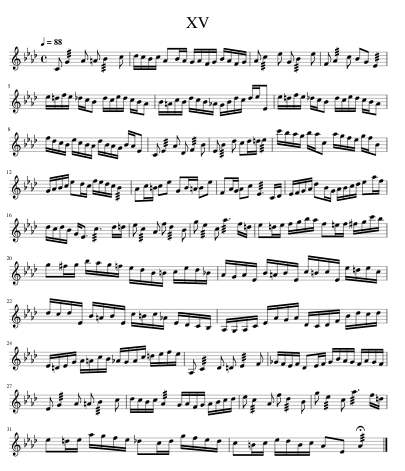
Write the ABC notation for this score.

X:1
L:1/8
Q:1/4=88
M:4/4
I:linebreak $
K:Ab
V:1 treble
V:1
 C !///!G2 A =A !///!B2 c | d/c/B/c/ AB/A/ G/A/F/G/ B/A/F/G/ | A !///!c2 e G !///!B2 e | F !///!A2 c BG !///!E2 |$ e/=d/f/e/ _d/c/B d/c/e/d/ c/B/A | %5
 B/=A/c/B/ d/c/B/_A/ G/B/d/c/ d/e/E | e/=d/f/e/ _d/c/B d/c/e/d/ c/B/A |$ f/d/c/B/ e/c/B/A/ d/B/A/G/ B/A/E | C !///!E2 A D !///!F2 B | E !///!B2 d cd/=d/ !///!e2 | %10
 c'/b/a/g/ b/a/c a/g/f/e/ g/f/B |$ G/A/B/c/ ed/c/ f/e/d/c/ !///!B2 | Ac/=B/ ce GB/=A/ Be | FA/G/ Ac !///!E3 C/D/ | E/F/G/A/ dB/G/ A/B/c/d/ ea/f/ |$ %15
 d/c/d/B/ G<E !///!c3 d/=d/ | e !///!c2 A f !///!d2 B | g !///!e2 c !///!a3 f/=d/ | e=d/e/ f/g/b/a/ f=e/f/ ^f/g/c'/b/ |$ g^f/g/ b/a/g/=f/ e/d/B/=B/ c/e/d/_B/ | %20
 A/G/A/E/ B/=A/B/E/ c/=B/c/E/ e/=d/e/c/ |$ d/c/d/E/ B/=A/B/E/ c/=B/c/_A/ E/D/C/B,/ | A,/G,/A,/C/ E/A/G/A/ D/C/D/F/ B/d/c/d/ |$ E/=D/E/G/ A/=A/c/B/ _A/G/A/c/ =d/e/f/e/ | A, !///!C2 D =D !///!E2 F | %25
 _G/F/E/F/ DE/F/ G/B/A/G/ F/A/G/F/ |$ E !///!G2 A =A !///!B2 c | d/c/B/c/ !///!A2 G/A/F/G/ A/B/c/d/ | e !///!c2 A f !///!d2 B | g !///!e2 c !///!a3 f/=d/ |$ %30
 e=d/e/ a/g/f/e/ _dc/d/ g/f/e/d/ | c=B/c/ e/d/B/c/ AE !///!!fermata!A2 |] %32
